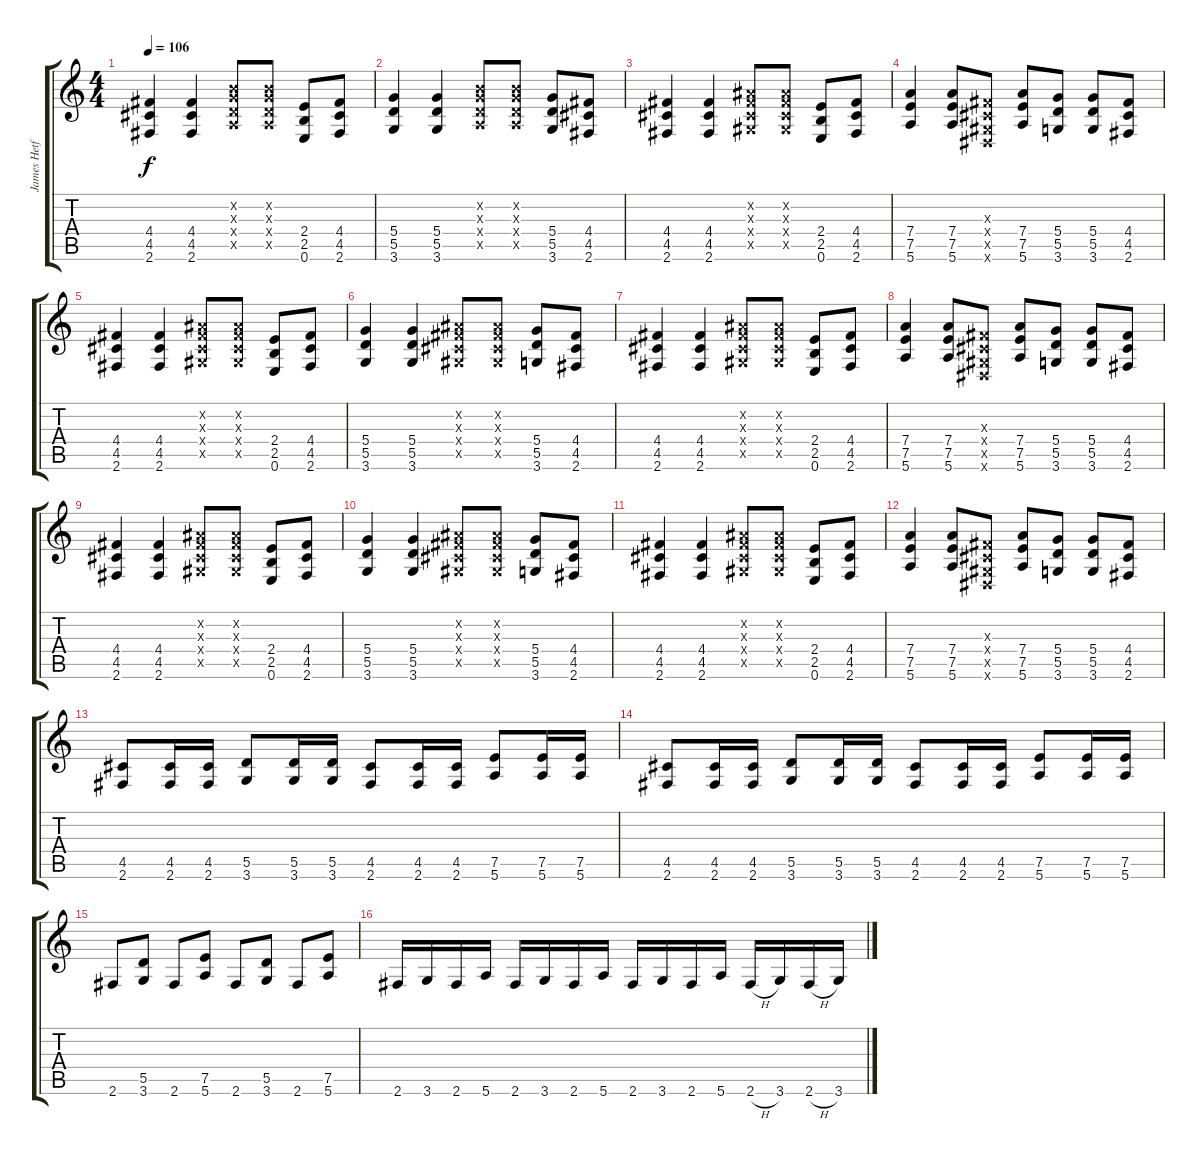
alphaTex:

\track ("James Hetfield" "James Hetf") {instrument acousticguitarsteel}
\staff {score tabs}
\tuning (E4 B3 G3 D3 A2 E2) {hide}
\ts (4 4)
\tempo 106
\clef g2
\ks c
(4.4 4.5 2.6).4{dy f instrument distortionguitar} (4.4 4.5 2.6).4 (0.2{x} 0.3{x} 0.4{x} 0.5{x}).8 (0.2{x} 0.3{x} 0.4{x} 0.5{x}).8 (2.4 2.5 0.6).8 (4.4 4.5 2.6).8 |
(5.4 5.5 3.6).4 (5.4 5.5 3.6).4 (0.2{x} 0.3{x} 0.4{x} 0.5{x}).8 (0.2{x} 0.3{x} 0.4{x} 0.5{x}).8 (5.4 5.5 3.6).8 (4.4 4.5 2.6).8 |
(4.4 4.5 2.6).4 (4.4 4.5 2.6).4 (-1.2{x} -1.3{x} -1.4{x} -1.5{x}).8 (-1.2{x} -1.3{x} -1.4{x} -1.5{x}).8 (2.4 2.5 0.6).8 (4.4 4.5 2.6).8 |
(7.4 7.5 5.6).4 (7.4 7.5 5.6).8 (-1.3{x} -1.4{x} -1.5{x} -1.6{x}).8 (7.4 7.5 5.6).8 (5.4 5.5 3.6).8 (5.4 5.5 3.6).8 (4.4 4.5 2.6).8 |
(4.4 4.5 2.6).4 (4.4 4.5 2.6).4 (-1.2{x} -1.3{x} -1.4{x} -1.5{x}).8 (-1.2{x} -1.3{x} -1.4{x} -1.5{x}).8 (2.4 2.5 0.6).8 (4.4 4.5 2.6).8 |
(5.4 5.5 3.6).4 (5.4 5.5 3.6).4 (-1.2{x} -1.3{x} -1.4{x} -1.5{x}).8 (-1.2{x} -1.3{x} -1.4{x} -1.5{x}).8 (5.4 5.5 3.6).8 (4.4 4.5 2.6).8 |
(4.4 4.5 2.6).4 (4.4 4.5 2.6).4 (-1.2{x} -1.3{x} -1.4{x} -1.5{x}).8 (-1.2{x} -1.3{x} -1.4{x} -1.5{x}).8 (2.4 2.5 0.6).8 (4.4 4.5 2.6).8 |
(7.4 7.5 5.6).4 (7.4 7.5 5.6).8 (-1.3{x} -1.4{x} -1.5{x} -1.6{x}).8 (7.4 7.5 5.6).8 (5.4 5.5 3.6).8 (5.4 5.5 3.6).8 (4.4 4.5 2.6).8 |
(4.4 4.5 2.6).4 (4.4 4.5 2.6).4 (-1.2{x} -1.3{x} -1.4{x} -1.5{x}).8 (-1.2{x} -1.3{x} -1.4{x} -1.5{x}).8 (2.4 2.5 0.6).8 (4.4 4.5 2.6).8 |
(5.4 5.5 3.6).4 (5.4 5.5 3.6).4 (-1.2{x} -1.3{x} -1.4{x} -1.5{x}).8 (-1.2{x} -1.3{x} -1.4{x} -1.5{x}).8 (5.4 5.5 3.6).8 (4.4 4.5 2.6).8 |
(4.4 4.5 2.6).4 (4.4 4.5 2.6).4 (-1.2{x} -1.3{x} -1.4{x} -1.5{x}).8 (-1.2{x} -1.3{x} -1.4{x} -1.5{x}).8 (2.4 2.5 0.6).8 (4.4 4.5 2.6).8 |
(7.4 7.5 5.6).4 (7.4 7.5 5.6).8 (-1.3{x} -1.4{x} -1.5{x} -1.6{x}).8 (7.4 7.5 5.6).8 (5.4 5.5 3.6).8 (5.4 5.5 3.6).8 (4.4 4.5 2.6).8 |
(4.5 2.6).8 (4.5 2.6).16 (4.5 2.6).16 (5.5 3.6).8 (5.5 3.6).16 (5.5 3.6).16 (4.5 2.6).8 (4.5 2.6).16 (4.5 2.6).16 (7.5 5.6).8 (7.5 5.6).16 (7.5 5.6).16 |
(4.5 2.6).8 (4.5 2.6).16 (4.5 2.6).16 (5.5 3.6).8 (5.5 3.6).16 (5.5 3.6).16 (4.5 2.6).8 (4.5 2.6).16 (4.5 2.6).16 (7.5 5.6).8 (7.5 5.6).16 (7.5 5.6).16 |
2.6.8 (5.5 3.6).8 2.6.8 (7.5 5.6).8 2.6.8 (5.5 3.6).8 2.6.8 (7.5 5.6).8 |
2.6.16 3.6.16 2.6.16 5.6.16 2.6.16 3.6.16 2.6.16 5.6.16 2.6.16 3.6.16 2.6.16 5.6.16 2.6{h}.16 3.6.16 2.6{h}.16 3.6.16
